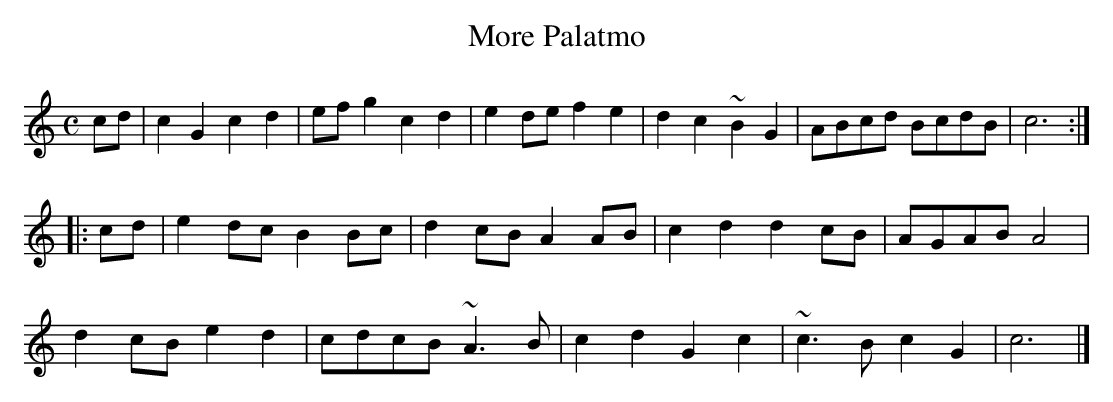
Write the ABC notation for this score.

X:1
T:More Palatmo
M:C
K:Cmaj
cd|c2G2c2d2|efg2c2d2|e2def2e2|d2c2~B2G2|ABcd BcdB|c6:|
|:cd|e2dcB2Bc|d2cBA2AB|c2d2d2cB|AGABA4|
d2cBe2d2|cdcB~A3B|c2d2G2c2|~c3Bc2G2|c6|]
